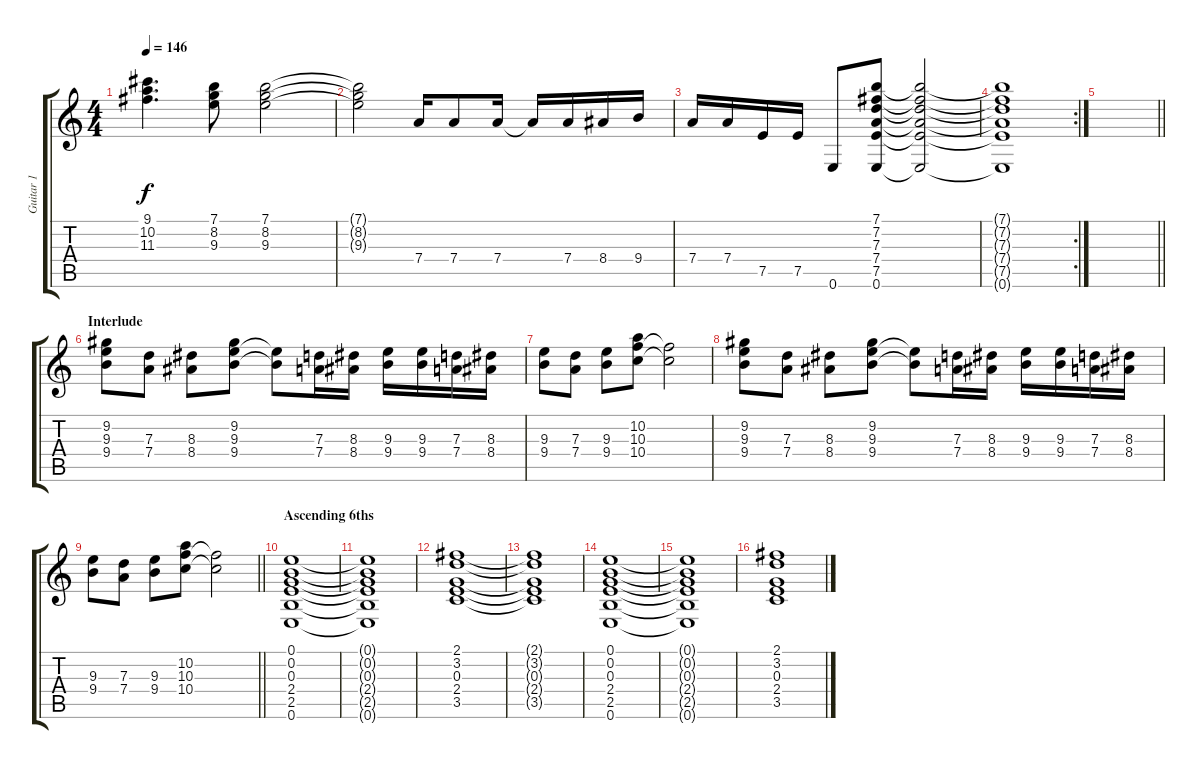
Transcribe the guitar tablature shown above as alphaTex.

\track ("Guitar 1" "Guitar 1") {instrument overdrivenguitar}
\staff {score tabs}
\tuning (E4 B3 G3 D3 A2 E2) {hide}
\ts (4 4)
\tempo 146
\clef g2
\ks c
(9.1 10.2 11.3).4{d dy f} (7.1 8.2 9.3).8 (7.1 8.2 9.3).2 |
(7.1{t} 8.2{t} 9.3{t}).2 7.4.16 7.4.8 7.4.16 7.4{t}.16 7.4.16 8.4.16 9.4.16 |
7.4.16 7.4.16 7.5.16 7.5.16 0.6.8 (7.1 7.2 7.3 7.4 7.5 0.6).8 (7.1{t} 7.2{t} 7.3{t} 7.4{t} 7.5{t} 0.6{t}).2 |
\rc 2
(7.1{t} 7.2{t} 7.3{t} 7.4{t} 7.5{t} 0.6{t}).1 |
\barLineRight lightlight
|
\section ("" "Interlude")
(9.2 9.3 9.4).8 (7.3 7.4).8 (8.3 8.4).8 (9.2 9.3 9.4).8 (9.3{t} 9.4{t}).8 (7.3 7.4).16 (8.3 8.4).16 (9.3 9.4).16 (9.3 9.4).16 (7.3 7.4).16 (8.3 8.4).16 |
(9.3 9.4).8 (7.3 7.4).8 (9.3 9.4).8 (10.2 10.3 10.4).8 (10.3{t} 10.4{t}).2 |
(9.2 9.3 9.4).8 (7.3 7.4).8 (8.3 8.4).8 (9.2 9.3 9.4).8 (9.3{t} 9.4{t}).8 (7.3 7.4).16 (8.3 8.4).16 (9.3 9.4).16 (9.3 9.4).16 (7.3 7.4).16 (8.3 8.4).16 |
\barLineRight lightlight
(9.3 9.4).8 (7.3 7.4).8 (9.3 9.4).8 (10.2 10.3 10.4).8 (10.3{t} 10.4{t}).2 |
\section ("" "Ascending 6ths")
(0.1 0.2 0.3 2.4 2.5 0.6).1 |
(0.1{t} 0.2{t} 0.3{t} 2.4{t} 2.5{t} 0.6{t}).1 |
(2.1 3.2 0.3 2.4 3.5).1 |
(2.1{t} 3.2{t} 0.3{t} 2.4{t} 3.5{t}).1 |
(0.1 0.2 0.3 2.4 2.5 0.6).1 |
(0.1{t} 0.2{t} 0.3{t} 2.4{t} 2.5{t} 0.6{t}).1 |
(2.1 3.2 0.3 2.4 3.5).1
